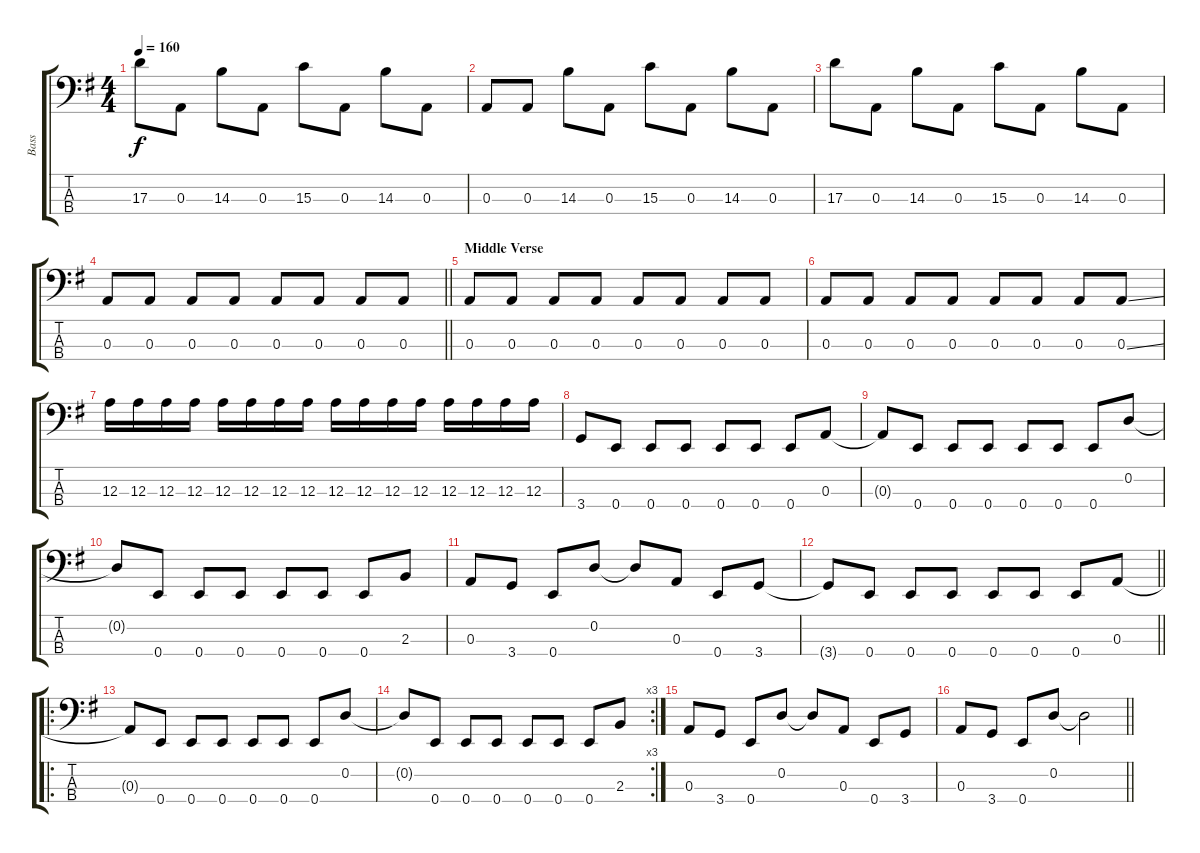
\track ("Bass" "Bass") {instrument electricbassfinger}
\staff {score tabs}
\tuning (G2 D2 A1 E1) {hide}
\ts (4 4)
\tempo 160
\clef f4
\ks g
17.3.8{dy f} 0.3.8 14.3.8 0.3.8 15.3.8 0.3.8 14.3.8 0.3.8 |
0.3.8 0.3.8 14.3.8 0.3.8 15.3.8 0.3.8 14.3.8 0.3.8 |
17.3.8 0.3.8 14.3.8 0.3.8 15.3.8 0.3.8 14.3.8 0.3.8 |
\barLineRight lightlight
0.3.8 0.3.8 0.3.8 0.3.8 0.3.8 0.3.8 0.3.8 0.3.8 |
\section ("" "Middle Verse")
0.3.8 0.3.8 0.3.8 0.3.8 0.3.8 0.3.8 0.3.8 0.3.8 |
0.3.8 0.3.8 0.3.8 0.3.8 0.3.8 0.3.8 0.3.8 0.3{ss}.8 |
12.3.16 12.3.16 12.3.16 12.3.16 12.3.16 12.3.16 12.3.16 12.3.16 12.3.16 12.3.16 12.3.16 12.3.16 12.3.16 12.3.16 12.3.16 12.3.16 |
3.4.8 0.4.8 0.4.8 0.4.8 0.4.8 0.4.8 0.4.8 0.3.8 |
0.3{t}.8 0.4.8 0.4.8 0.4.8 0.4.8 0.4.8 0.4.8 0.2.8 |
0.2{t}.8 0.4.8 0.4.8 0.4.8 0.4.8 0.4.8 0.4.8 2.3.8 |
0.3.8 3.4.8 0.4.8 0.2.8 0.2{t}.8 0.3.8 0.4.8 3.4.8 |
\barLineRight lightlight
3.4{t}.8 0.4.8 0.4.8 0.4.8 0.4.8 0.4.8 0.4.8 0.3.8 |
\ro
0.3{t}.8 0.4.8 0.4.8 0.4.8 0.4.8 0.4.8 0.4.8 0.2.8 |
\rc 3
0.2{t}.8 0.4.8 0.4.8 0.4.8 0.4.8 0.4.8 0.4.8 2.3.8 |
0.3.8 3.4.8 0.4.8 0.2.8 0.2{t}.8 0.3.8 0.4.8 3.4.8 |
\barLineRight lightlight
0.3.8 3.4.8 0.4.8 0.2.8 0.2{t}.2
